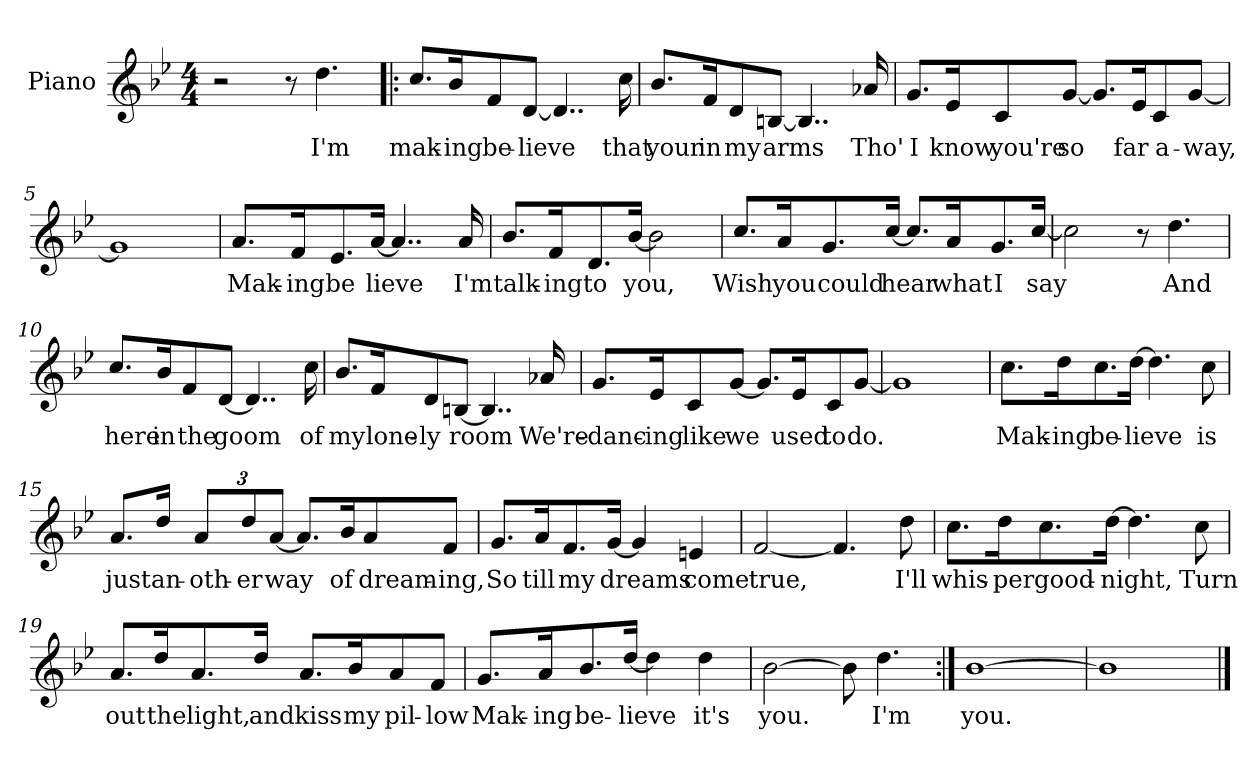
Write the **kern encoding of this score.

**kern	**text
*part1	*part1
*staff1	*staff1
*I"Piano	*
*I'Pno.	*
*clefG2	*
*k[b-e-]	*
*B-:	*
*M4/4	*
=1	=1
2r	.
8r	.
4.dd\	I'm
=2!|:	=2!|:
8.cc/L	mak-
16b-/K	-ing
8f/	be-
[8d/J	-lieve
4..d/]	.
16cc\	that
=3	=3
8.b-/L	your
16f/K	in
8d/	my
[8Bn/J	arms
4..B/]	.
16a-X/	Tho'
!!LO:LB:g=z
=4	=4
8.g/L	I
16e-/K	know
8c/	you're
[8g/J	so
8.g/L]	.
16e-/K	far
8c/	a-
[8g/J	-way,
=5	=5
1g]	.
=6	=6
8.a/L	Mak-
16f/K	-ing
8.e-/	be
[16a/Jk	lieve
4..a/]	.
16a/	I'm
!!LO:LB:g=z
=7	=7
8.b-/L	talk-
16f/K	-ing
8.d/	to
[16b-/Jk	you,
2b-\]	.
=8	=8
8.cc/L	Wish
16a/K	you
8.g/	could
[16cc/Jk	hear
8.cc/L]	.
16a/K	what
8.g/	I
[16cc/Jk	say
=9	=9
2cc\]	.
8r	.
4.dd\	And
!!LO:LB:g=z
=10	=10
8.cc/L	here
16b-/K	in
8f/	the
[8d/J	goom
4..d/]	.
16cc\	of
=11	=11
8.b-/L	my
16f/K	lone-
8d/	-ly
[8Bn/J	room
4..B/]	.
16a-X/	We're-
=12	=12
8.g/L	-danc-
16e-/K	-ing
8c/	like
[8g/J	we
8.g/L]	.
16e-/K	used
8c/	to
[8g/J	do.
!!LO:LB:g=z
=13	=13
1g]	.
=14	=14
8.cc\L	Mak-
16dd\K	-ing
8.cc\	be-
[16dd\Jk	-lieve
4.dd\]	.
8cc\	is
=15	=15
8.a/L	just
16dd/Jk	an-
*Xbrackettup	*
12a/L	-oth-
12dd/	-er
[12a/J	way
8.a/L]	.
16b-/K	of
8a/	dream-
8f/J	-ing,
!!LO:LB:g=z
=16	=16
8.g/L	So
16a/K	till
8.f/	my
[16g/Jk	dreams
4g/]	.
4en/	come
=17	=17
[2f/	true,
4.f/]	.
8dd\	I'll
=18	=18
8.cc\L	whis-
16dd\K	-per
8.cc\	good-
[16dd\Jk	-night,
4.dd\]	.
8cc\	Turn
!!LO:LB:g=z
=19	=19
8.a/L	out
16dd/K	the
8.a/	light,
16dd/Jk	and
8.a/L	kiss
16b-/K	my
8a/	pil-
8f/J	-low
=20	=20
8.g/L	Mak-
16a/K	-ing
8.b-/	be-
[16dd/Jk	-lieve
4dd\]	.
4dd\	it's
=21	=21
[2b-\	you.
8b-\]	.
4.dd\	I'm
=22:|!	=22:|!
[1b-	you.
=23	=23
1b-]	.
==	==
*-	*-
